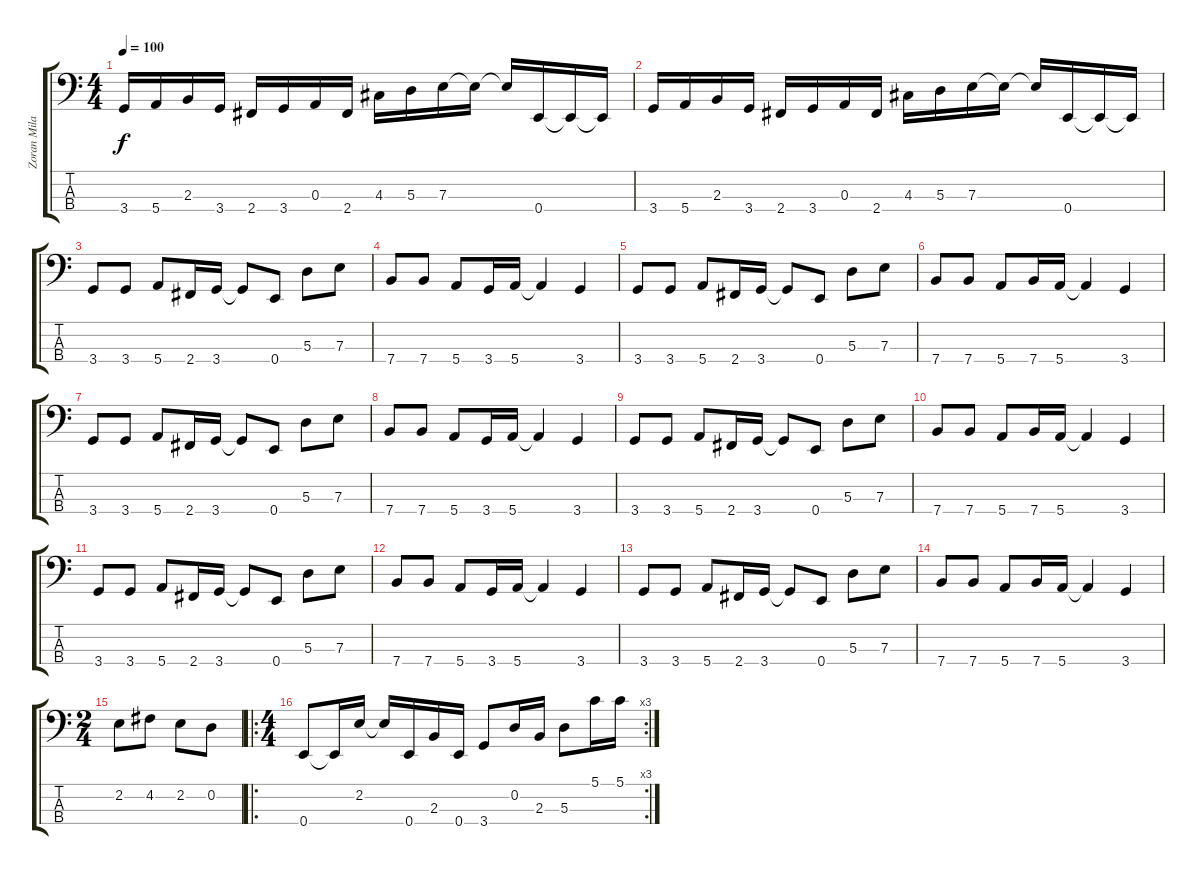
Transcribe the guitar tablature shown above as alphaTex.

\track ("Zoran Milanovic" "Zoran Mila") {instrument electricbasspick}
\staff {score tabs}
\tuning (G2 D2 A1 E1) {hide}
\ts (4 4)
\tempo 100
\clef f4
\ks c
3.4.16{dy f} 5.4.16 2.3.16 3.4.16 2.4.16 3.4.16 0.3.16 2.4.16 4.3.16 5.3.16 7.3.16 7.3{t}.16 7.3{t}.16 0.4.16 0.4{t}.16 0.4{t}.16 |
3.4.16 5.4.16 2.3.16 3.4.16 2.4.16 3.4.16 0.3.16 2.4.16 4.3.16 5.3.16 7.3.16 7.3{t}.16 7.3{t}.16 0.4.16 0.4{t}.16 0.4{t}.16 |
3.4.8 3.4.8 5.4.8 2.4.16 3.4.16 3.4{t}.8 0.4.8 5.3.8 7.3.8 |
7.4.8 7.4.8 5.4.8 3.4.16 5.4.16 5.4{t}.4 3.4.4 |
3.4.8 3.4.8 5.4.8 2.4.16 3.4.16 3.4{t}.8 0.4.8 5.3.8 7.3.8 |
7.4.8 7.4.8 5.4.8 7.4.16 5.4.16 5.4{t}.4 3.4.4 |
3.4.8{volume 16} 3.4.8 5.4.8 2.4.16 3.4.16 3.4{t}.8 0.4.8 5.3.8 7.3.8 |
7.4.8 7.4.8 5.4.8 3.4.16 5.4.16 5.4{t}.4 3.4.4 |
3.4.8 3.4.8 5.4.8 2.4.16 3.4.16 3.4{t}.8 0.4.8 5.3.8 7.3.8 |
7.4.8 7.4.8 5.4.8 7.4.16 5.4.16 5.4{t}.4 3.4.4 |
3.4.8 3.4.8 5.4.8 2.4.16 3.4.16 3.4{t}.8 0.4.8 5.3.8 7.3.8 |
7.4.8 7.4.8 5.4.8 3.4.16 5.4.16 5.4{t}.4 3.4.4 |
3.4.8 3.4.8 5.4.8 2.4.16 3.4.16 3.4{t}.8 0.4.8 5.3.8 7.3.8 |
7.4.8 7.4.8 5.4.8 7.4.16 5.4.16 5.4{t}.4 3.4.4 |
\ts (2 4)
2.2.8 4.2.8 2.2.8 0.2.8 |
\ro
\rc 3
\ts (4 4)
0.4.8 0.4{t}.16 2.2.16 2.2{t}.16 0.4.16 2.3.16 0.4.16 3.4.8 0.2.16 2.3.16 5.3.8 5.1.16 5.1.16
